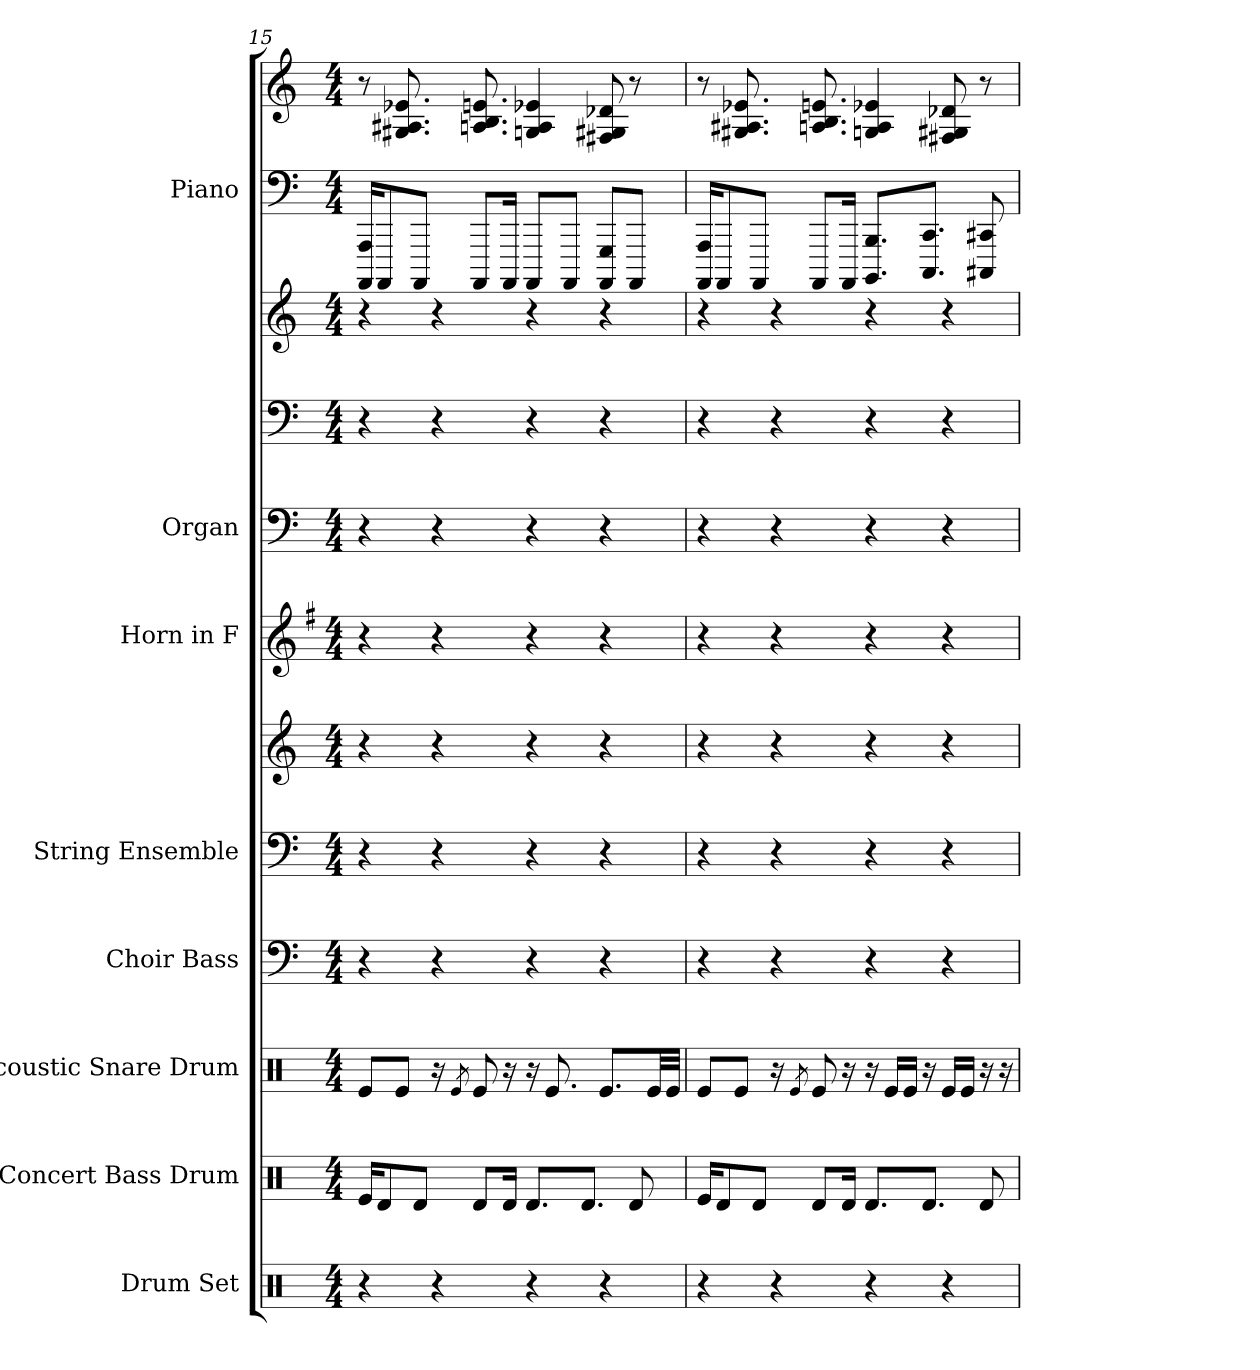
**kern	**kern	**kern	**kern	**kern	**kern	**kern	**kern	**kern	**kern	**kern	**kern
*part8	*part7	*part6	*part5	*part4	*part4	*part3	*part2	*part2	*part2	*part1	*part1
*staff12	*staff11	*staff10	*staff9	*staff8	*staff7	*staff6	*staff5	*staff4	*staff3	*staff2	*staff1
*I"Drum Set	*I"Concert Bass Drum	*I"Acoustic Snare Drum	*I"Choir Bass	*I"String Ensemble	*	*I"Horn in F	*I"Organ	*	*	*I"Piano	*
*I'Drums	*I'CBD	*I'Snr	*I'Bass	*I'St. Ens.	*	*	*I'Org.	*	*	*I'Pno.	*
*clefX	*clefX	*clefX	*clefF4	*clefF4	*clefG2	*clefG2	*clefF4	*clefF4	*clefG2	*clefF4	*clefG2
*	*	*	*	*	*	*ITrd4c7	*	*	*	*	*
*k[]	*k[]	*k[]	*k[]	*k[]	*k[]	*k[]	*k[]	*k[]	*k[]	*k[]	*k[]
*M4/4	*M4/4	*M4/4	*M4/4	*M4/4	*M4/4	*M4/4	*M4/4	*M4/4	*M4/4	*M4/4	*M4/4
=15	=15	=15	=15	=15	=15	=15	=15	=15	=15	=15	=15
4r	16ReKL	8ReL	4r	4r	4r	4r	4r	4r	4r	16AAA 16AAAAKL	8r
.	8Rd	.	.	.	.	.	.	.	.	8AAAA	.
.	.	8ReJ	.	.	.	.	.	.	.	.	8.e-X 8.G#X 8.A#X
.	8RdJ	.	.	.	.	.	.	.	.	8AAAAJ	.
4r	.	16r	4r	4r	4r	4r	4r	4r	4r	.	.
.	.	8qRe	.	.	.	.	.	.	.	.	.
.	8RdL	8Re	.	.	.	.	.	.	.	8AAAAL	8.en 8.An 8.B
.	16RdJk	16r	.	.	.	.	.	.	.	16AAAAJk	.
4r	8.RdL	16r	4r	4r	4r	4r	4r	4r	4r	8AAAAL	4e-X 4Gn 4A
.	.	8.Re	.	.	.	.	.	.	.	.	.
.	.	.	.	.	.	.	.	.	.	8AAAAJ	.
.	8.RdJ	.	.	.	.	.	.	.	.	.	.
4r	.	8.ReL	4r	4r	4r	4r	4r	4r	4r	8AAAA 8GGGL	8d-X 8F#X 8G#X
.	8Rd	.	.	.	.	.	.	.	.	8AAAAJ	8r
.	.	32ReLL	.	.	.	.	.	.	.	.	.
.	.	32ReJJJ	.	.	.	.	.	.	.	.	.
=16	=16	=16	=16	=16	=16	=16	=16	=16	=16	=16	=16
4r	16ReKL	8ReL	4r	4r	4r	4r	4r	4r	4r	16AAA 16AAAAKL	8r
.	8Rd	.	.	.	.	.	.	.	.	8AAAA	.
.	.	8ReJ	.	.	.	.	.	.	.	.	8.e-X 8.G#X 8.A#X
.	8RdJ	.	.	.	.	.	.	.	.	8AAAAJ	.
4r	.	16r	4r	4r	4r	4r	4r	4r	4r	.	.
.	.	8qRe	.	.	.	.	.	.	.	.	.
.	8RdL	8Re	.	.	.	.	.	.	.	8AAAAL	8.en 8.An 8.B
.	16RdJk	16r	.	.	.	.	.	.	.	16AAAAJk	.
4r	8.RdL	16r	4r	4r	4r	4r	4r	4r	4r	8.BBBB 8.BBBL	4e-X 4Gn 4A
.	.	16ReLL	.	.	.	.	.	.	.	.	.
.	.	16ReJJ	.	.	.	.	.	.	.	.	.
.	8.RdJ	16r	.	.	.	.	.	.	.	8.CCC 8.CCJ	.
4r	.	16ReLL	4r	4r	4r	4r	4r	4r	4r	.	8d-X 8F#X 8G#X
.	.	16ReJJ	.	.	.	.	.	.	.	.	.
.	8Rd	16r	.	.	.	.	.	.	.	8CCC#X 8CC#X	8r
.	.	16r	.	.	.	.	.	.	.	.	.
=	=	=	=	=	=	=	=	=	=	=	=
*-	*-	*-	*-	*-	*-	*-	*-	*-	*-	*-	*-
